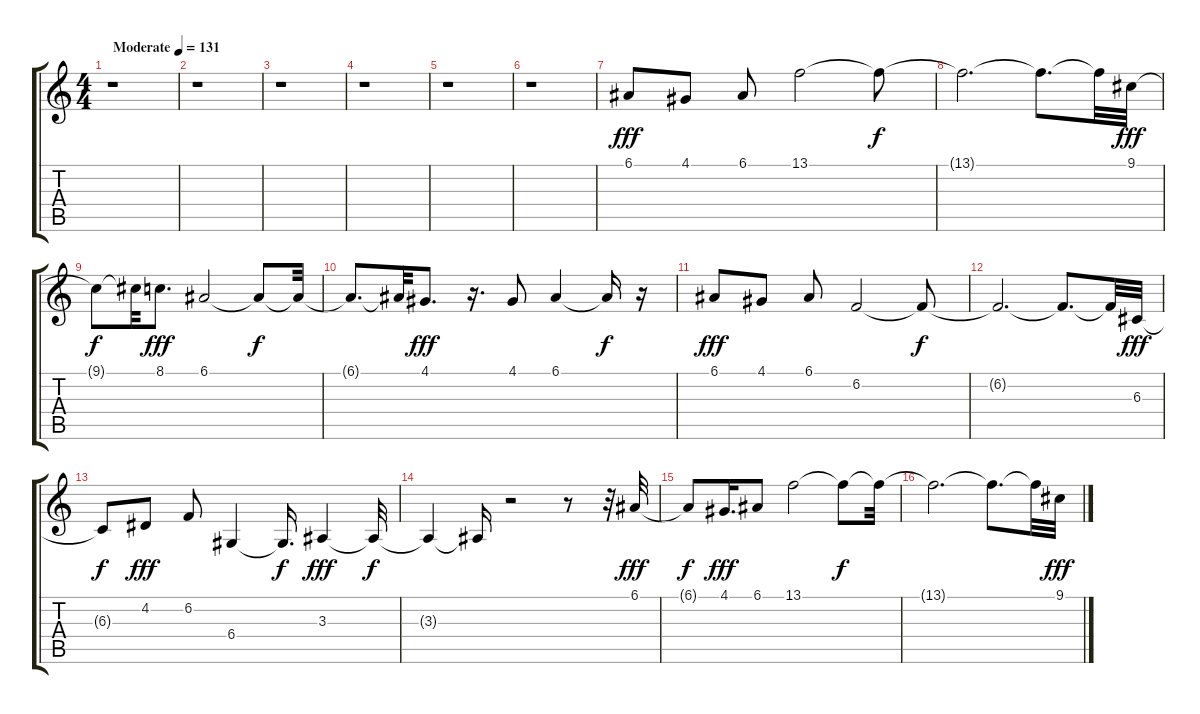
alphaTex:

\track "" {instrument altosax}
\staff {score tabs}
\tuning (E4 B3 G3 D3 A2 E2) {hide}
\ts (4 4)
\tempo (131 "Moderate")
\clef g2
\ks c
r.1{dy fff instrument altosax} |
r.1 |
r.1 |
r.1 |
r.1 |
r.1 |
6.1.8 4.1.8 6.1.8 13.1.2 13.1{t}.8{dy f} |
13.1{t}.2{d} 13.1{t}.8{d} 13.1{t}.32 9.1.32{dy fff} |
9.1{t}.8{dy f} 9.1{t}.32 8.1.8{d dy fff} 6.1.2 6.1{t}.8{dy f} 6.1{t}.32 |
6.1{t}.8{d} 6.1{t}.32 4.1.8{d dy fff} r.16{d} 4.1.8 6.1.4 6.1{t}.16{dy f} r.16 |
6.1.8{dy fff} 4.1.8 6.1.8 6.2.2 6.2{t}.8{dy f} |
6.2{t}.2{d} 6.2{t}.8{d} 6.2{t}.32 6.3.32{dy fff} |
6.3{t}.8{dy f} 4.2.8{dy fff} 6.2.8 6.4.4 6.4{t}.16{d dy f} 3.3.4{dy fff} 3.3{t}.32{dy f} |
3.3{t}.4 3.3{t}.16 r.2 r.8 r.32 6.1.32{dy fff} |
6.1{t}.8{dy f} 4.1.16{d dy fff} 6.1.8 13.1.2 13.1{t}.8{dy f} 13.1{t}.32 |
13.1{t}.2{d} 13.1{t}.8{d} 13.1{t}.32 9.1.32{dy fff}
